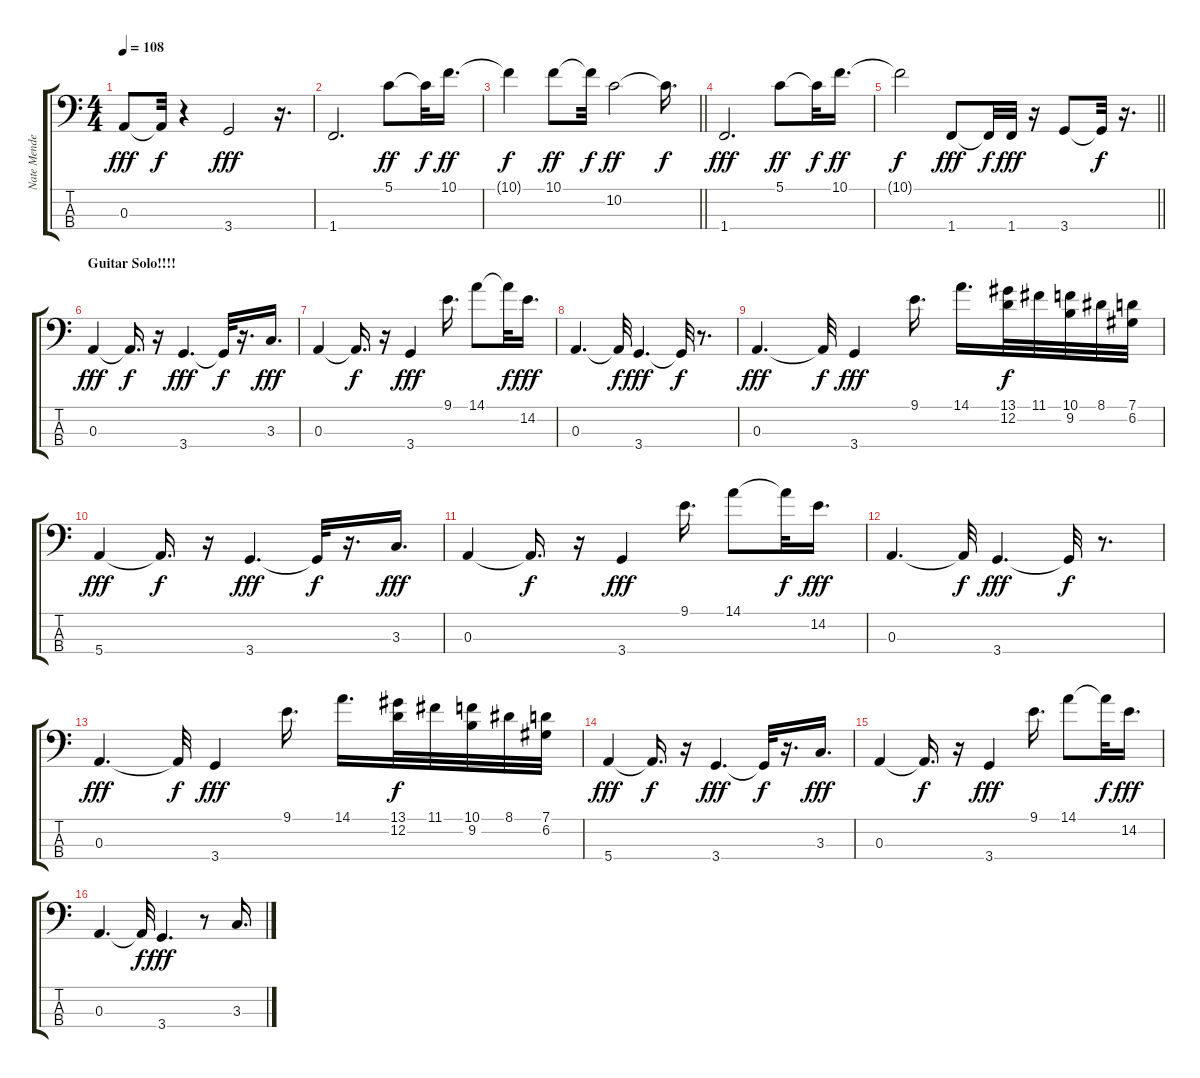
\track ("Nate Mendel" "Nate Mende") {instrument electricbassfinger}
\staff {score tabs}
\tuning (G2 D2 A1 E1) {hide}
\ts (4 4)
\tempo 108
\clef f4
\ks c
0.3.8{dy fff} 0.3{t}.32{dy f} r.4 3.4.2{dy fff} r.16{d} |
1.4.2{d} 5.1.8{dy ff} 5.1{t}.32{dy f} 10.1.16{d dy ff} |
\barLineRight lightlight
10.1{t}.4{dy f} 10.1.8{dy ff} 10.1{t}.32{dy f} 10.2.2{dy ff} 10.2{t}.16{d dy f} |
1.4.2{d dy fff} 5.1.8{dy ff} 5.1{t}.32{dy f} 10.1.16{d dy ff} |
\barLineRight lightlight
10.1{t}.2{dy f} 1.4.8{dy fff} 1.4{t}.32{dy f} 1.4.32{dy fff} r.16 3.4.8 3.4{t}.32{dy f} r.16{d} |
\section ("" "Guitar Solo!!!!")
0.3.4{dy fff} 0.3{t}.16{d dy f} r.16 3.4.4{d dy fff} 3.4{t}.32{dy f} r.16{d} 3.3.16{d dy fff} |
0.3.4 0.3{t}.16{d dy f} r.16 3.4.4{dy fff} 9.1.16{d} 14.1.8 14.1{t}.32{dy f} 14.2.16{d dy fff} |
0.3.4{d} 0.3{t}.32{dy f} 3.4.4{d dy fff} 3.4{t}.32{dy f} r.8{d} |
0.3.4{d dy fff} 0.3{t}.32{dy f} 3.4.4{dy fff} 9.1.16{d} 14.1.16{d} (13.1 12.2).32{dy f} 11.1.32 (10.1 9.2).32 8.1.32 (7.1 6.2).32 |
5.4.4{dy fff} 5.4{t}.16{d dy f} r.16 3.4.4{d dy fff} 3.4{t}.32{dy f} r.16{d} 3.3.16{d dy fff} |
0.3.4 0.3{t}.16{d dy f} r.16 3.4.4{dy fff} 9.1.16{d} 14.1.8 14.1{t}.32{dy f} 14.2.16{d dy fff} |
0.3.4{d} 0.3{t}.32{dy f} 3.4.4{d dy fff} 3.4{t}.32{dy f} r.8{d} |
0.3.4{d dy fff} 0.3{t}.32{dy f} 3.4.4{dy fff} 9.1.16{d} 14.1.16{d} (13.1 12.2).32{dy f} 11.1.32 (10.1 9.2).32 8.1.32 (7.1 6.2).32 |
5.4.4{dy fff} 5.4{t}.16{d dy f} r.16 3.4.4{d dy fff} 3.4{t}.32{dy f} r.16{d} 3.3.16{d dy fff} |
0.3.4 0.3{t}.16{d dy f} r.16 3.4.4{dy fff} 9.1.16{d} 14.1.8 14.1{t}.32{dy f} 14.2.16{d dy fff} |
0.3.4{d} 0.3{t}.32{dy f} 3.4.4{d dy fff} r.8 3.3.16{d}
